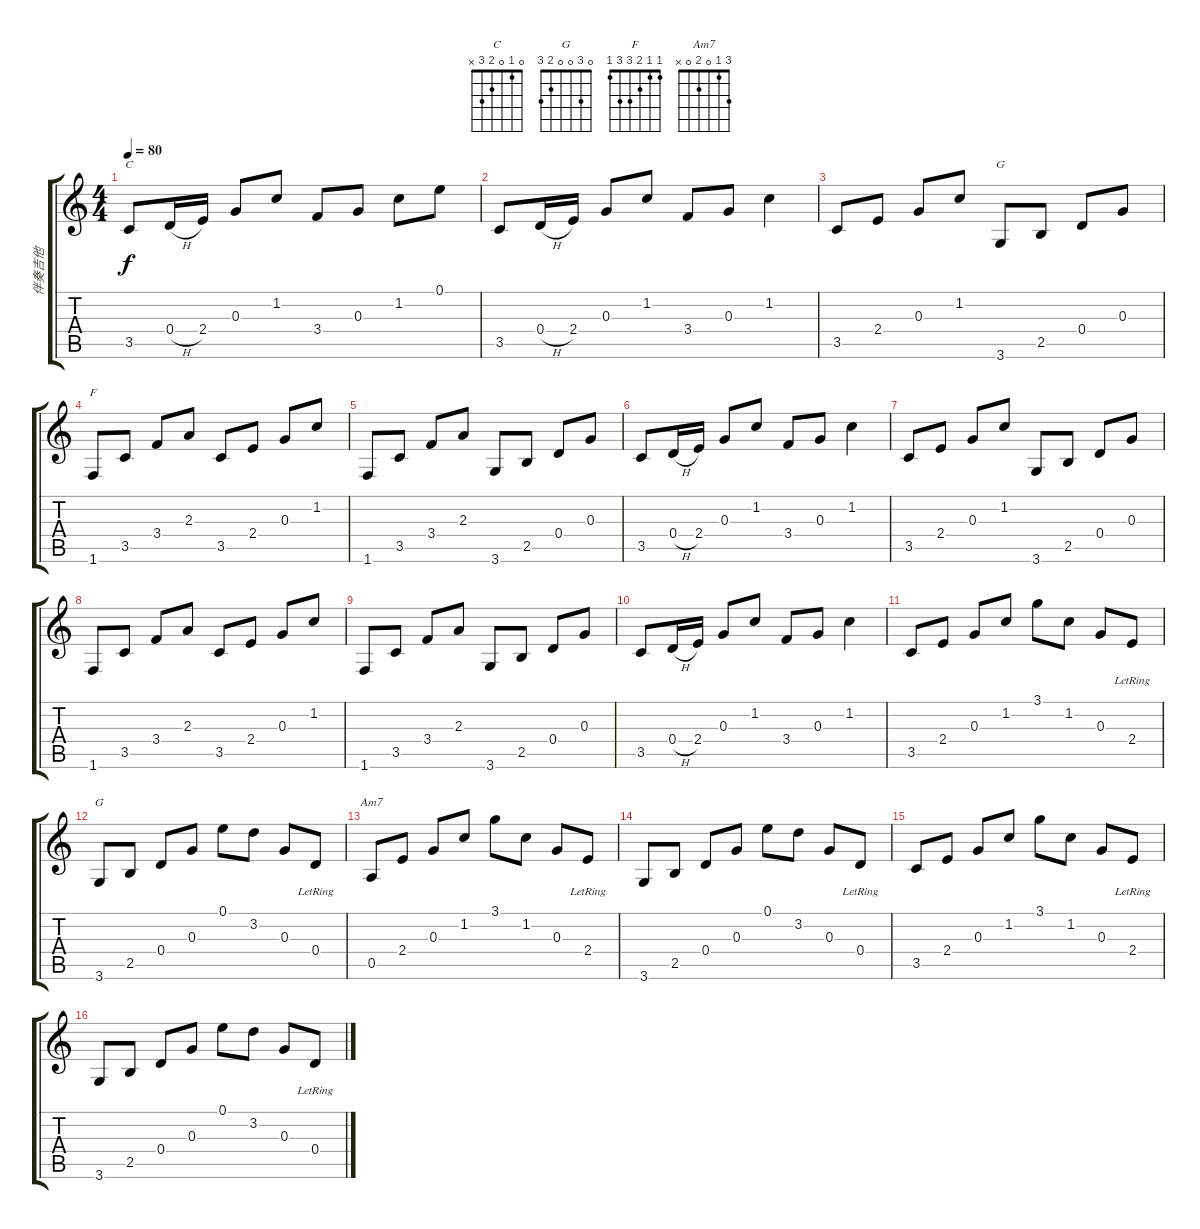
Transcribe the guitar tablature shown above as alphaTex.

\track ("伴奏吉他" "伴奏吉他") {instrument acousticguitarsteel}
\staff {score tabs}
\tuning (E4 B3 G3 D3 A2 E2) {hide}
\chord ("C" 0 1 0 2 3 x)
\chord ("G" 3 0 0 0 2 3)
\chord ("F" 1 1 2 3 3 1)
\chord ("G" 0 3 0 0 2 3)
\chord ("Am7" 3 1 0 2 0 x)
\ts (4 4)
\tempo 80
\clef g2
\ks c
3.5.8{ch "C" dy f instrument acousticguitarsteel} 0.4{h}.16 2.4.16 0.3.8 1.2.8 3.4.8 0.3.8 1.2.8 0.1.8 |
3.5.8 0.4{h}.16 2.4.16 0.3.8 1.2.8 3.4.8 0.3.8 1.2.4 |
3.5.8 2.4.8 0.3.8 1.2.8 3.6.8{ch "G"} 2.5.8 0.4.8 0.3.8 |
1.6.8{ch "F"} 3.5.8 3.4.8 2.3.8 3.5.8 2.4.8 0.3.8 1.2.8 |
1.6.8 3.5.8 3.4.8 2.3.8 3.6.8 2.5.8 0.4.8 0.3.8 |
3.5.8 0.4{h}.16 2.4.16 0.3.8 1.2.8 3.4.8 0.3.8 1.2.4 |
3.5.8 2.4.8 0.3.8 1.2.8 3.6.8 2.5.8 0.4.8 0.3.8 |
1.6.8 3.5.8 3.4.8 2.3.8 3.5.8 2.4.8 0.3.8 1.2.8 |
1.6.8 3.5.8 3.4.8 2.3.8 3.6.8 2.5.8 0.4.8 0.3.8 |
3.5.8 0.4{h}.16 2.4.16 0.3.8 1.2.8 3.4.8 0.3.8 1.2.4 |
3.5.8 2.4.8 0.3.8 1.2.8 3.1.8 1.2.8 0.3.8 2.4{lr}.8 |
3.6.8{ch "G"} 2.5.8 0.4.8 0.3.8 0.1.8 3.2.8 0.3.8 0.4{lr}.8 |
0.5.8{ch "Am7"} 2.4.8 0.3.8 1.2.8 3.1.8 1.2.8 0.3.8 2.4{lr}.8 |
3.6.8 2.5.8 0.4.8 0.3.8 0.1.8 3.2.8 0.3.8 0.4{lr}.8 |
3.5.8 2.4.8 0.3.8 1.2.8 3.1.8 1.2.8 0.3.8 2.4{lr}.8 |
3.6.8 2.5.8 0.4.8 0.3.8 0.1.8 3.2.8 0.3.8 0.4{lr}.8
